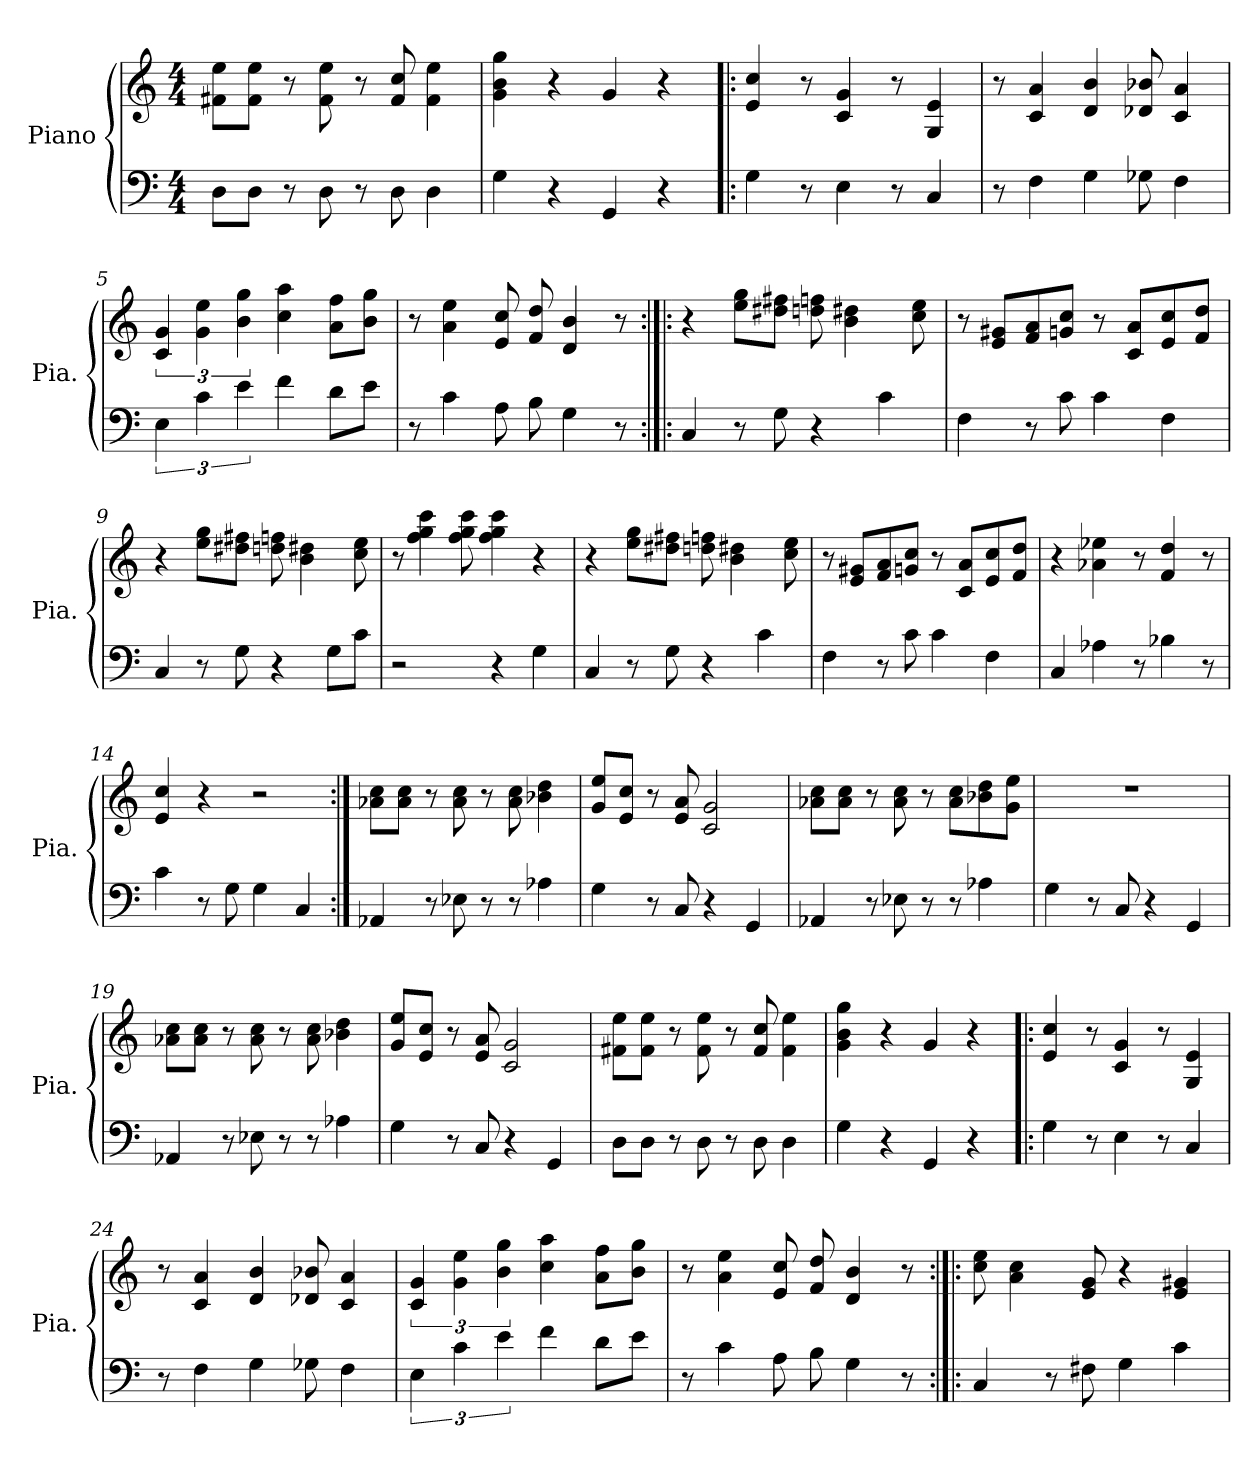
**kern	**kern
*part1	*part1
*staff2	*staff1
*I"Piano	*
*I'Pia.	*
*clefF4	*clefG2
*k[]	*k[]
*M4/4	*M4/4
*MM180	*MM180
=1	=1
8D\L	8f#X\ 8ee\L
8D\J	8f#\ 8ee\J
8r	8r
8D\	8f#\ 8ee\
8r	8r
8D\	8f#/ 8cc/
4D\	4f#\ 4ee\
=2	=2
4G\	4g\ 4b\ 4gg\
4r	4r
4GG/	4g/
4r	4r
=3!|:	=3!|:
4G\	4e/ 4cc/
8r	8r
4E\	4c/ 4g/
8r	8r
4C/	4G/ 4e/
=4	=4
8r	8r
4F\	4c/ 4a/
4G\	4d/ 4b/
8G-X\	8d-X/ 8b-X/
4F\	4c/ 4a/
=5	=5
6E\	6c/ 6g/
6c\	6g\ 6ee\
6e\	6b\ 6gg\
4f\	4cc\ 4aa\
8d\L	8a\ 8ff\L
8e\J	8b\ 8gg\J
=6	=6
8r	8r
4c\	4a\ 4ee\
8A\	8e/ 8cc/
8B\	8f/ 8dd/
4G\	4d/ 4b/
8r	8r
!!LO:LB:g=z
=7:|!|:	=7:|!|:
4C/	4r
8r	8ee\ 8gg\L
8G\	8dd#X\ 8ff#X\J
4r	8ddn\ 8ffn\
.	4b\ 4dd#X\
4c\	.
.	8cc\ 8ee\
=8	=8
4F\	8r
.	8e/ 8g#X/L
8r	8f/ 8a/
8c\	8gn/ 8cc/J
4c\	8r
.	8c/ 8a/L
4F\	8e/ 8cc/
.	8f/ 8dd/J
=9	=9
4C/	4r
8r	8ee\ 8gg\L
8G\	8dd#X\ 8ff#X\J
4r	8ddn\ 8ffn\
.	4b\ 4dd#X\
8G\L	.
8c\J	8cc\ 8ee\
=10	=10
2r	8r
.	4ff\ 4gg\ 4ccc\
.	8ff\ 8gg\ 8ccc\
4r	4ff\ 4gg\ 4ccc\
4G\	4r
!!LO:LB:g=z
=11	=11
4C/	4r
8r	8ee\ 8gg\L
8G\	8dd#X\ 8ff#X\J
4r	8ddn\ 8ffn\
.	4b\ 4dd#X\
4c\	.
.	8cc\ 8ee\
=12	=12
4F\	8r
.	8e/ 8g#X/L
8r	8f/ 8a/
8c\	8gn/ 8cc/J
4c\	8r
.	8c/ 8a/L
4F\	8e/ 8cc/
.	8f/ 8dd/J
=13	=13
4C/	4r
4A-X\	4a-X\ 4ee-X\
8r	8r
4B-X\	4f/ 4dd/
8r	8r
=14	=14
4c\	4e/ 4cc/
8r	4r
8G\	.
4G\	2r
4C/	.
=15:|!	=15:|!
4AA-X/	8a-X\ 8cc\L
.	8a-\ 8cc\J
8r	8r
8E-X\	8a-\ 8cc\
8r	8r
8r	8a-\ 8cc\
4A-X\	4b-X\ 4dd\
!!LO:LB:g=z
=16	=16
4G\	8g/ 8ee/L
.	8e/ 8cc/J
8r	8r
8C/	8e/ 8a/
4r	2c/ 2g/
4GG/	.
=17	=17
4AA-X/	8a-X\ 8cc\L
.	8a-\ 8cc\J
8r	8r
8E-X\	8a-\ 8cc\
8r	8r
8r	8a-\ 8cc\L
4A-X\	8b-X\ 8dd\
.	8g\ 8ee\J
=18	=18
4G\	1r
8r	.
8C/	.
4r	.
4GG/	.
=19	=19
4AA-X/	8a-X\ 8cc\L
.	8a-\ 8cc\J
8r	8r
8E-X\	8a-\ 8cc\
8r	8r
8r	8a-\ 8cc\
4A-X\	4b-X\ 4dd\
=20	=20
4G\	8g/ 8ee/L
.	8e/ 8cc/J
8r	8r
8C/	8e/ 8a/
4r	2c/ 2g/
4GG/	.
=21	=21
8D\L	8f#X\ 8ee\L
8D\J	8f#\ 8ee\J
8r	8r
8D\	8f#\ 8ee\
8r	8r
8D\	8f#/ 8cc/
4D\	4f#\ 4ee\
!!LO:LB:g=z
=22	=22
4G\	4g\ 4b\ 4gg\
4r	4r
4GG/	4g/
4r	4r
=23!|:	=23!|:
4G\	4e/ 4cc/
8r	8r
4E\	4c/ 4g/
8r	8r
4C/	4G/ 4e/
=24	=24
8r	8r
4F\	4c/ 4a/
4G\	4d/ 4b/
8G-X\	8d-X/ 8b-X/
4F\	4c/ 4a/
=25	=25
6E\	6c/ 6g/
6c\	6g\ 6ee\
6e\	6b\ 6gg\
4f\	4cc\ 4aa\
8d\L	8a\ 8ff\L
8e\J	8b\ 8gg\J
=26	=26
8r	8r
4c\	4a\ 4ee\
8A\	8e/ 8cc/
8B\	8f/ 8dd/
4G\	4d/ 4b/
8r	8r
=27:|!|:	=27:|!|:
4C/	8cc\ 8ee\
.	4a\ 4cc\
8r	.
8F#X\	8e/ 8g/
4G\	4r
4c\	4e/ 4g#X/
=	=
*-	*-
